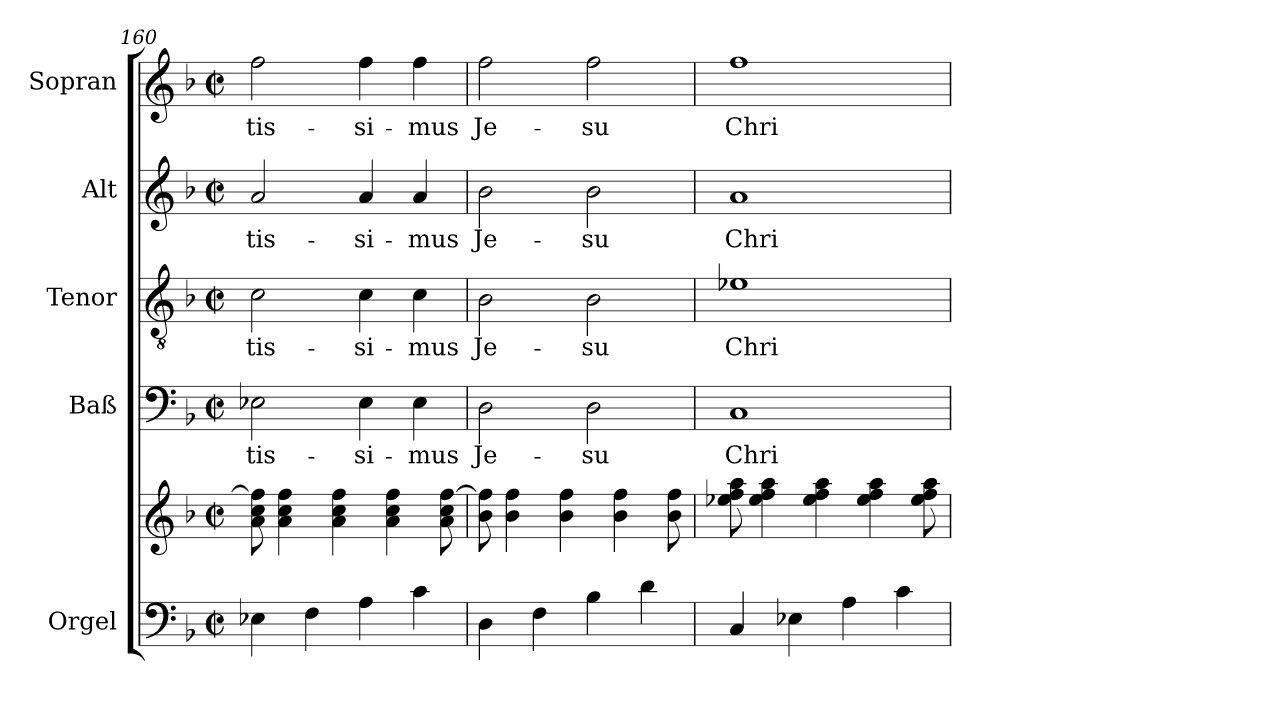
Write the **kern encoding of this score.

**kern	**kern	**kern	**text	**kern	**text	**kern	**text	**kern	**text
*part5	*part5	*part4	*part4	*part3	*part3	*part2	*part2	*part1	*part1
*staff6	*staff5	*staff4	*staff4	*staff3	*staff3	*staff2	*staff2	*staff1	*staff1
*I"Orgel	*	*I"Baß	*	*I"Tenor	*	*I"Alt	*	*I"Sopran	*
*I'Org.	*	*	*	*	*	*	*	*	*
*clefF4	*clefG2	*clefF4	*	*clefGv2	*	*clefG2	*	*clefG2	*
*k[b-]	*k[b-]	*k[b-]	*	*k[b-]	*	*k[b-]	*	*k[b-]	*
*F:	*F:	*F:	*	*F:	*	*F:	*	*F:	*
*M2/2	*M2/2	*M2/2	*	*M2/2	*	*M2/2	*	*M2/2	*
*met(c|)	*met(c|)	*met(c|)	*	*met(c|)	*	*met(c|)	*	*met(c|)	*
=160	=160	=160	=160	=160	=160	=160	=160	=160	=160
!	!	!	!LO:LY:b	!	!LO:LY:b	!	!LO:LY:b	!	!LO:LY:b
4E-X\	8a\ 8cc\ 8ff\]	2E-X\	-tis-	2c\	-tis-	2a/	-tis-	2ff\	-tis-
.	4a\ 4cc\ 4ff\	.	.	.	.	.	.	.	.
4F\	.	.	.	.	.	.	.	.	.
.	4a\ 4cc\ 4ff\	.	.	.	.	.	.	.	.
!	!	!	!LO:LY:b	!	!LO:LY:b	!	!LO:LY:b	!	!LO:LY:b
4A\	.	4E-\	-si-	4c\	-si-	4a/	-si-	4ff\	-si-
.	4a\ 4cc\ 4ff\	.	.	.	.	.	.	.	.
!	!	!	!LO:LY:b	!	!LO:LY:b	!	!LO:LY:b	!	!LO:LY:b
4c\	.	4E-\	-mus	4c\	-mus	4a/	-mus	4ff\	-mus
.	8a\ 8cc\ [8ff\	.	.	.	.	.	.	.	.
=161	=161	=161	=161	=161	=161	=161	=161	=161	=161
!	!	!	!LO:LY:b	!	!LO:LY:b	!	!LO:LY:b	!	!LO:LY:b
4D\	8b-\ 8ff\]	2D\	Je-	2B-\	Je-	2b-\	Je-	2ff\	Je-
.	4b-\ 4ff\	.	.	.	.	.	.	.	.
4F\	.	.	.	.	.	.	.	.	.
.	4b-\ 4ff\	.	.	.	.	.	.	.	.
!	!	!	!LO:LY:b	!	!LO:LY:b	!	!LO:LY:b	!	!LO:LY:b
4B-\	.	2D\	-su	2B-\	-su	2b-\	-su	2ff\	-su
.	4b-\ 4ff\	.	.	.	.	.	.	.	.
4d\	.	.	.	.	.	.	.	.	.
.	8b-\ 8ff\	.	.	.	.	.	.	.	.
!!LO:PB:g=z
=162	=162	=162	=162	=162	=162	=162	=162	=162	=162
!	!	!	!LO:LY:b	!	!LO:LY:b	!	!LO:LY:b	!	!LO:LY:b
4C/	8ee-X\ 8ff\ 8aa\	1C	Chri-	1e-X	Chri-	1a	Chri-	1ff	Chri-
.	4ee-\ 4ff\ 4aa\	.	.	.	.	.	.	.	.
4E-X\	.	.	.	.	.	.	.	.	.
.	4ee-\ 4ff\ 4aa\	.	.	.	.	.	.	.	.
4A\	.	.	.	.	.	.	.	.	.
.	4ee-\ 4ff\ 4aa\	.	.	.	.	.	.	.	.
4c\	.	.	.	.	.	.	.	.	.
.	8ee-\ 8ff\ 8aa\	.	.	.	.	.	.	.	.
=	=	=	=	=	=	=	=	=	=
*-	*-	*-	*-	*-	*-	*-	*-	*-	*-
